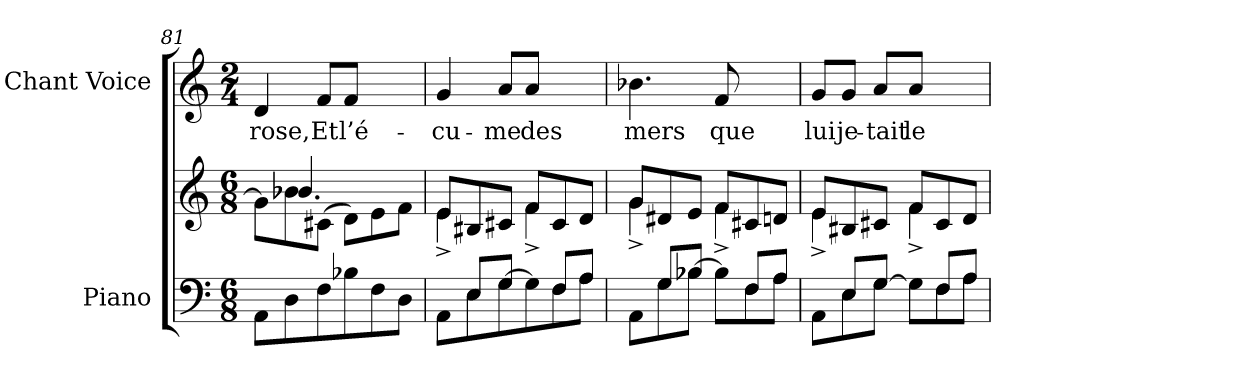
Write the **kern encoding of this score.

**kern	**kern	**kern	**text
*part2	*part2	*part1	*part1
*staff3	*staff2	*staff1	*staff1
*I"Piano	*	*I"Chant Voice	*
*I'Pno	*	*	*
*clefF4	*clefG2	*clefG2	*
*k[]	*k[]	*k[]	*
*M6/8	*M6/8	*M2/4	*
=81	=81	=81	=81
*	*^	*	*
8AA\L	8g\L]	8ryy	4d/	-rose,
!	!LO:N:head=solid	!	!	!
8D\	8b-X\	4.b-/	.	.
8F\	(>8c#X\J	.	8f/L	Et
8B-X\	8d\L)	.	8f/J	l’é-
8F\	8e\	4ryy	4ryy	.
8D\J	8f\J	.	.	.
=82	=82	=82	=82	=82
*^	*	*	*	*
8AA\L	8ryy	8e/L	4e^>\	4g/	-cu-
8E\	8E/L	8B#X/	.	.	.
[>8G\	8G/J	8c#X/J	8ryy	8a/L	-me
8G\]	8ryy	8f/L	4f^>\	8a/J	des
8F\	8F/L	8c#/	.	4ryy	.
8A\J	8A/J	8d/J	8ryy	.	.
=83	=83	=83	=83	=83	=83
8AA\L	8ryy	8g/L	4g^>\	4.b-X\	mers
8G\	8G/L	8d#X/	.	.	.
[>8B-X\J	8B-/J	8e/J	8ryy	.	.
8B-\L]	8ryy	8f/L	4f^>\	8f/	que
8F\	8F/L	8c#X/	.	4ryy	.
8A\J	8A/J	8dn/J	8ryy	.	.
=84	=84	=84	=84	=84	=84
8AA\L	8ryy	8e/L	4e^>\	8g/L	lui
8E\	8E/L	8B#X/	.	8g/J	je-
[>8G\J	8G/J	8c#X/J	8ryy	8a/L	-tait
8G\L]	8ryy	8f/L	4f^>\	8a/J	le
8F\	8F/L	8c#/	.	4ryy	.
8A\J	8A/J	8d/J	8ryy	.	.
*v	*v	*	*	*	*
*	*v	*v	*	*
=	=	=	=
*-	*-	*-	*-
